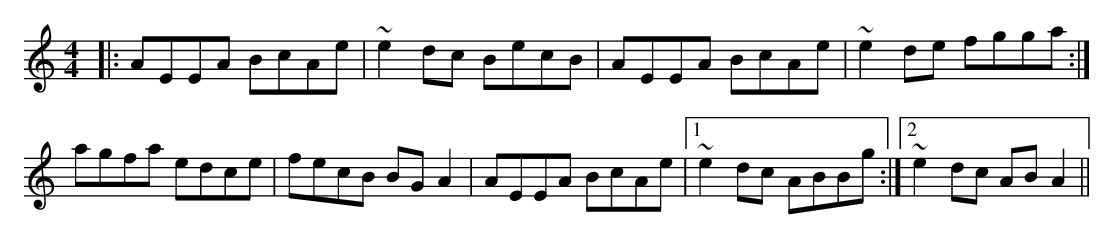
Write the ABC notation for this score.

X:1
M:4/4
K:Amin
|:AEEA BcAe|~e2dc BecB|AEEA BcAe|~e2de fgga:|
agfa edce|fecB BGA2|AEEA BcAe|1 ~e2dc ABBg:|2 ~e2dc ABA2||
